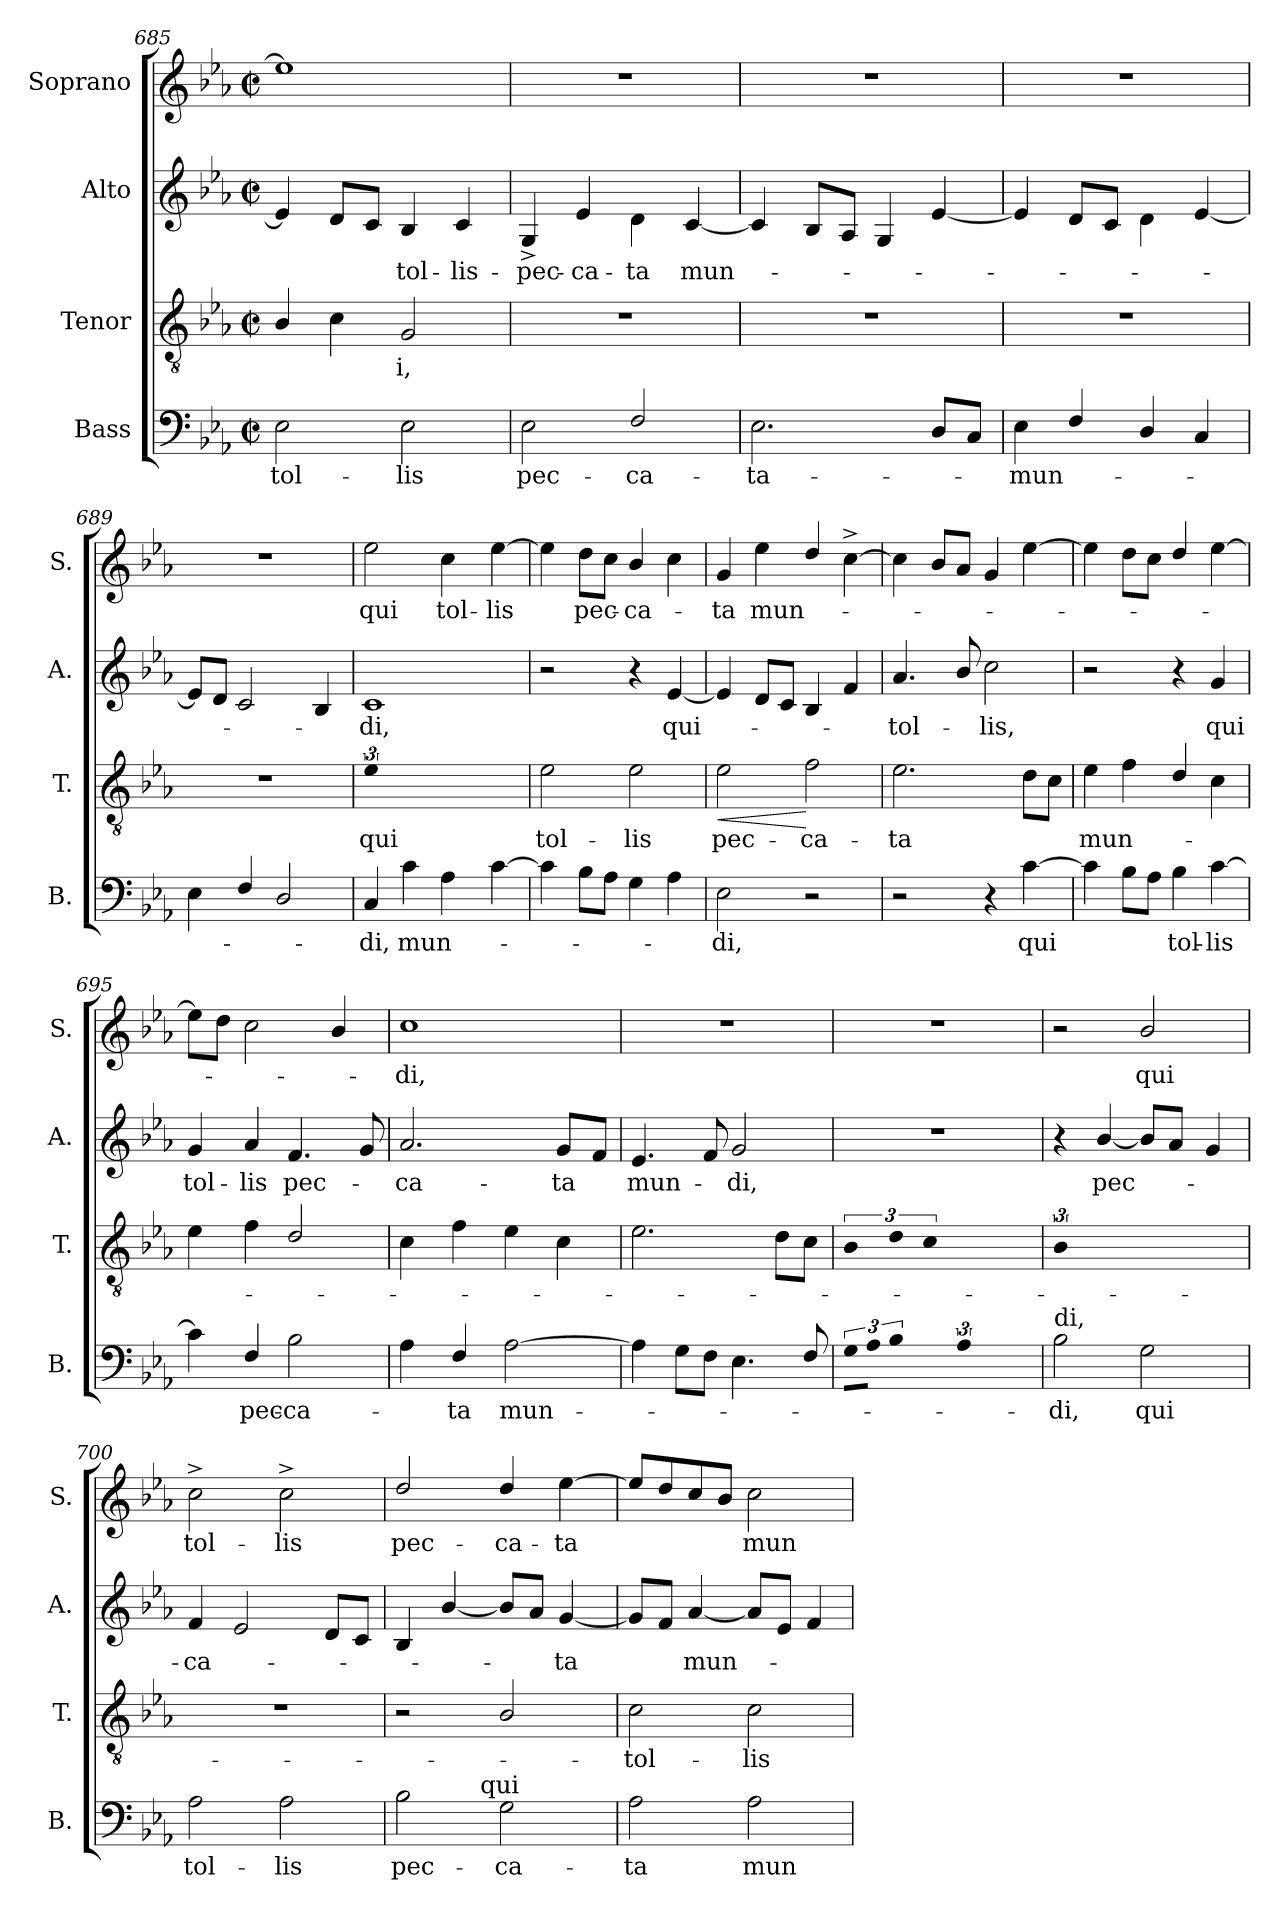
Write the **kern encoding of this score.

**kern	**text	**kern	**text	**dynam	**kern	**text	**kern	**text
*part4	*part4	*part3	*part3	*part3	*part2	*part2	*part1	*part1
*staff4	*staff4	*staff3	*staff3	*staff3	*staff2	*staff2	*staff1	*staff1
*I"Bass	*	*I"Tenor	*	*	*I"Alto	*	*I"Soprano	*
*I'B.	*	*I'T.	*	*	*I'A.	*	*I'S.	*
*clefF4	*	*clefGv2	*	*	*clefG2	*	*clefG2	*
*k[b-e-a-]	*	*k[b-e-a-]	*	*	*k[b-e-a-]	*	*k[b-e-a-]	*
*E-:	*	*E-:	*	*	*E-:	*	*E-:	*
*M2/2	*	*M2/2	*	*	*M2/2	*	*M2/2	*
*met(c|)	*	*met(c|)	*	*	*met(c|)	*	*met(c|)	*
=685	=685	=685	=685	=685	=685	=685	=685	=685
!	!LO:LY:b:cj	!	!	!	!	!	!	!
2E-\	tol-	4B-/	.	.	4e-/]	.	1ee-]	.
.	.	4c\	.	.	8d/L	.	.	.
.	.	.	.	.	8c/J	.	.	.
!	!LO:LY:b:cj	!	!LO:LY:b:cj	!	!	!LO:LY:b:cj	!	!
2E-\	-lis	2G/	-i,	.	4B-/	tol-	.	.
!	!	!	!	!	!	!LO:LY:b:cj	!	!
.	.	.	.	.	4c/	-lis-	.	.
=686	=686	=686	=686	=686	=686	=686	=686	=686
!	!LO:LY:b:cj	!	!	!	!	!LO:LY:b:cj	!	!
2E-\	pec-	1r	.	.	4G^>/	-pec-	1r	.
!	!	!	!	!	!	!LO:LY:b:rj	!	!
.	.	.	.	.	4e-/	-ca-	.	.
!	!LO:LY:b:cj	!	!	!	!	!LO:LY:b:cj	!	!
2F/	-ca-	.	.	.	4d\	-ta	.	.
!	!	!	!	!	!	!LO:LY:b	!	!
.	.	.	.	.	[<4c/	mun-	.	.
=687	=687	=687	=687	=687	=687	=687	=687	=687
!	!LO:LY:b:cj	!	!	!	!	!	!	!
2.E-\	-ta-	1r	.	.	4c/]	.	1r	.
.	.	.	.	.	8B-/L	.	.	.
.	.	.	.	.	8A-/J	.	.	.
.	.	.	.	.	4G/	.	.	.
8D/L	.	.	.	.	[<4e-/	.	.	.
8C/J	.	.	.	.	.	.	.	.
=688	=688	=688	=688	=688	=688	=688	=688	=688
!	!LO:LY:b	!	!	!	!	!	!	!
4E-\	-mun-	1r	.	.	4e-/]	.	1r	.
4F/	.	.	.	.	8d/L	.	.	.
.	.	.	.	.	8c/J	.	.	.
4D/	.	.	.	.	4d\	.	.	.
4C/	.	.	.	.	[<4e-/	.	.	.
=689	=689	=689	=689	=689	=689	=689	=689	=689
4E-\	.	1r	.	.	8e-/L]	.	1r	.
.	.	.	.	.	8d/J	.	.	.
4F/	.	.	.	.	2c/	.	.	.
2D/	.	.	.	.	.	.	.	.
.	.	.	.	.	4B-/	.	.	.
!!LO:PB:g=z
=690	=690	=690	=690	=690	=690	=690	=690	=690
!	!LO:LY:b:cj	!LO:N:vis=1	!LO:LY:b:cj	!	!	!LO:LY:b:cj	!	!LO:LY:b:cj
4C/	-di,	3%2e-	qui	.	1c	-di,	2ee-\	qui
!	!LO:LY:b	!	!	!	!	!	!	!
4c\	mun-	.	.	.	.	.	.	.
!	!	!	!	!	!	!	!	!LO:LY:b:cj
4A-\	.	.	.	.	.	.	4cc\	tol-
.	.	3ryy	.	.	.	.	.	.
!	!	!	!	!	!	!	!	!LO:LY:b:cj
[>4c\	.	.	.	.	.	.	[>4ee-\	-lis
=691	=691	=691	=691	=691	=691	=691	=691	=691
!	!	!	!LO:LY:b:cj	!	!	!	!	!
4c\]	.	2e-\	tol-	.	2r	.	4ee-\]	.
!	!	!	!	!	!	!	!	!LO:LY:b
8B-\L	.	.	.	.	.	.	8dd\L	pec-
8A-\J	.	.	.	.	.	.	8cc\J	.
!	!	!	!LO:LY:b:cj	!	!	!	!	!LO:LY:b:cj
4G\	.	2e-\	-lis	.	4r	.	4b-/	-ca-
!	!	!	!	!	!	!LO:LY:b	!	!
4A-\	.	.	.	.	[<4e-/	qui-	4cc\	.
=692	=692	=692	=692	=692	=692	=692	=692	=692
!	!LO:LY:b:cj	!	!LO:LY:b:cj	!LO:HP:b	!	!	!	!LO:LY:b:cj
2E-\	-di,	2e-\	pec-	<	4e-/]	.	4g/	-ta
!	!	!	!	!	!	!	!	!LO:LY:b
.	.	.	.	.	8d/L	.	4ee-\	mun-
.	.	.	.	.	8c/J	.	.	.
!	!	!	!LO:LY:b:cj	!	!	!	!	!
2r	.	2f\	-ca-	[	4B-/	.	4dd/	.
.	.	.	.	.	4f/	.	[>4cc^<\	.
=693	=693	=693	=693	=693	=693	=693	=693	=693
!	!	!	!LO:LY:b:cj	!	!	!LO:LY:b:cj	!	!
2r	.	2.e-\	-ta	.	4.a-/	-tol-	4cc\]	.
.	.	.	.	.	.	.	8b-/L	.
.	.	.	.	.	8b-/	.	8a-/J	.
!	!	!	!	!	!	!LO:LY:b:cj	!	!
4r	.	.	.	.	2cc\	-lis,	4g/	.
!	!LO:LY:b	!	!	!	!	!	!	!
[>4c\	qui	8d\L	.	.	.	.	[>4ee-\	.
.	.	8c\J	.	.	.	.	.	.
=694	=694	=694	=694	=694	=694	=694	=694	=694
!	!	!	!LO:LY:b	!	!	!	!	!
4c\]	.	4e-\	mun-	.	2r	.	4ee-\]	.
8B-\L	.	4f\	.	.	.	.	8dd\L	.
8A-\J	.	.	.	.	.	.	8cc\J	.
!	!LO:LY:b:cj	!	!	!	!	!	!	!
4B-\	tol-	4d/	.	.	4r	.	4dd/	.
!	!LO:LY:b:cj	!	!	!	!	!LO:LY:b:cj	!	!
[>4c\	-lis	4c\	.	.	4g/	qui	[>4ee-\	.
=695	=695	=695	=695	=695	=695	=695	=695	=695
!	!	!	!	!	!	!LO:LY:b:cj	!	!
4c\]	.	4e-\	.	.	4g/	tol-	8ee-\L]	.
.	.	.	.	.	.	.	8dd\J	.
!	!LO:LY:b:cj	!	!	!	!	!LO:LY:b:cj	!	!
4F/	pec-	4f\	.	.	4a-/	-lis	2cc\	.
!	!LO:LY:b:cj	!	!	!	!	!LO:LY:b	!	!
2B-\	-ca-	2d/	.	.	4.f/	pec-	.	.
.	.	.	.	.	.	.	4b-/	.
.	.	.	.	.	8g/	.	.	.
!!LO:LB:g=z
=696	=696	=696	=696	=696	=696	=696	=696	=696
!	!	!	!	!	!	!LO:LY:b:cj	!	!LO:LY:b:cj
*^	*	*	*	*	*	*	*	*
*	*^	*	*	*	*	*	*	*	*
4A-\	32ryy	4ryy	.	4c\	.	.	2.a-/	-ca-	1cc	-di,
.	2ryy	.	.	.	.	.	.	.	.	.
!	!	!	!LO:LY:b:cj	!	!	!	!	!	!	!
4F/	.	32ryy	-ta	4f\	.	.	.	.	.	.
.	.	2ryy	.	.	.	.	.	.	.	.
!	!	!	!LO:LY:b	!	!	!	!	!	!	!
[>2A-\	.	.	mun-	4e-\	.	.	.	.	.	.
.	4...ryy	.	.	.	.	.	.	.	.	.
!	!	!	!	!	!	!	!	!LO:LY:b:cj	!	!
.	.	.	.	4c\	.	.	8g/L	-ta	.	.
.	.	8..ryy	.	.	.	.	.	.	.	.
.	.	.	.	.	.	.	8f/J	.	.	.
=697	=697	=697	=697	=697	=697	=697	=697	=697	=697	=697
!	!	!	!	!	!	!	!	!LO:LY:b	!	!
*v	*v	*v	*	*	*	*	*	*	*	*
4A-\]	.	2.e-\	.	.	4.e-/	mun-	1r	.
8G\L	.	.	.	.	.	.	.	.
8F\J	.	.	.	.	8f/	.	.	.
!	!	!	!	!	!	!LO:LY:b:cj	!	!
4.E-\	.	.	.	.	2g/	-di,	.	.
.	.	8d\L	.	.	.	.	.	.
8F/	.	8c\J	.	.	.	.	.	.
=698	=698	=698	=698	=698	=698	=698	=698	=698
!LO:N:vis=8	!	!LO:N:vis=4	!	!	!LO:N:vis=1	!	!LO:N:vis=1	!
12G\L	.	6B-/	.	.	1r	.	1r	.
!LO:N:vis=8	!	!	!	!	!	!	!	!
12A-\J	.	.	.	.	.	.	.	.
!LO:N:vis=2	!	!LO:N:vis=4	!	!	!	!	!	!
3B-\	.	6d/	.	.	.	.	.	.
!	!	!LO:N:vis=2	!	!	!	!	!	!
.	.	3c\	.	.	.	.	.	.
!LO:N:vis=4	!	!	!	!	!	!	!	!
6A-\	.	.	.	.	.	.	.	.
3ryy	.	3ryy	.	.	.	.	.	.
=699	=699	=699	=699	=699	=699	=699	=699	=699
!LO:TX:a:t=di,	!	!	!	!	!	!	!	!
!	!LO:LY:b:cj	!LO:N:vis=1	!	!	!	!	!	!
2B-\	-di,	3%2B-	.	.	4r	.	2r	.
!	!	!	!	!	!	!LO:LY:b	!	!
.	.	.	.	.	[<4b-/	pec-	.	.
!	!LO:LY:b:cj	!	!	!	!	!	!	!LO:LY:b:cj
2G\	qui	.	.	.	8b-/L]	.	2b-/	qui
.	.	.	.	.	8a-/J	.	.	.
.	.	3ryy	.	.	.	.	.	.
.	.	.	.	.	4g/	.	.	.
=700	=700	=700	=700	=700	=700	=700	=700	=700
!	!LO:LY:b:cj	!	!	!	!	!LO:LY:b:cj	!	!LO:LY:b:cj
2A-\	tol-	1r	.	.	4f/	-ca-	2cc^<\	tol-
.	.	.	.	.	2e-/	.	.	.
!	!LO:LY:b:cj	!	!	!	!	!	!	!LO:LY:b:cj
2A-\	-lis	.	.	.	.	.	2cc^<\	-lis
.	.	.	.	.	8d/L	.	.	.
.	.	.	.	.	8c/J	.	.	.
=701	=701	=701	=701	=701	=701	=701	=701	=701
!	!LO:LY:b:cj	!	!	!	!	!	!	!LO:LY:b:cj
*^	*	*	*	*	*	*	*	*
2B-\	4..ryy	pec-	2r	.	.	4B-/	.	2dd/	pec-
.	.	.	.	.	.	[<4b-/	.	.	.
!	!LO:TX:a:t=qui	!	!	!	!	!	!	!	!
.	2ryy	.	.	.	.	.	.	.	.
!	!	!LO:LY:b:cj	!	!	!	!	!	!	!LO:LY:b:cj
2G\	.	-ca-	2B-/	.	.	8b-/L]	.	4dd/	-ca-
.	.	.	.	.	.	8a-/J	.	.	.
!	!	!	!	!	!	!	!LO:LY:b:cj	!	!LO:LY:b:cj
.	.	.	.	.	.	[>4g/	-ta	[<4ee-\	-ta
.	16ryy	.	.	.	.	.	.	.	.
!!LO:LB:g=z
=702	=702	=702	=702	=702	=702	=702	=702	=702	=702
!	!	!LO:LY:b:cj	!	!LO:LY:b:cj	!	!	!	!	!
*v	*v	*	*	*	*	*	*	*	*
2A-\	-ta	2c\	-tol-	.	8g/L]	.	8ee-/L]	.
.	.	.	.	.	8f/J	.	8dd/	.
!	!	!	!	!	!	!LO:LY:b	!	!
.	.	.	.	.	[<4a-/	mun-	8cc/	.
.	.	.	.	.	.	.	8b-/J	.
!	!LO:LY:b	!	!LO:LY:b:cj	!	!	!	!	!LO:LY:b
2A-\	mun-	2c\	-lis	.	8a-/L]	.	2cc\	mun-
.	.	.	.	.	8e-/J	.	.	.
.	.	.	.	.	4f/	.	.	.
=	=	=	=	=	=	=	=	=
*-	*-	*-	*-	*-	*-	*-	*-	*-
